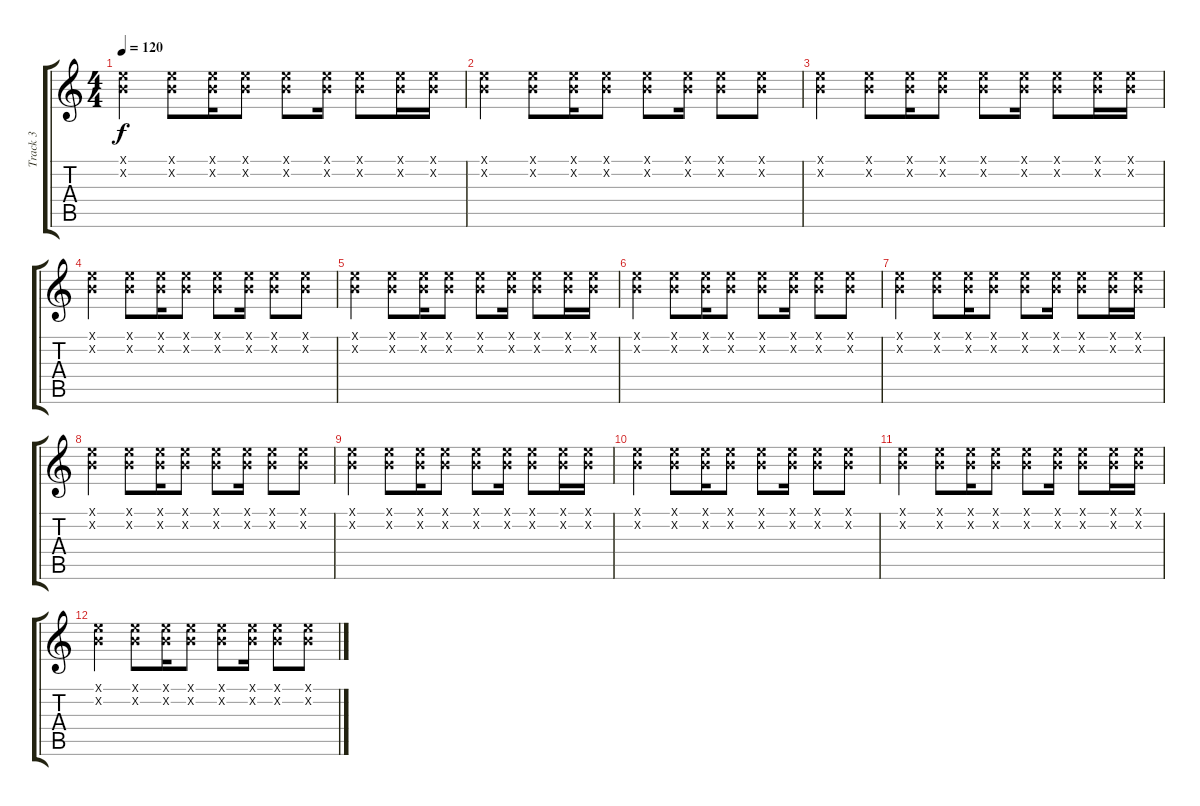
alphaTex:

\track ("Track 3" "Track 3") {instrument acousticguitarsteel}
\staff {score tabs}
\tuning (E4 B3 G3 D3 A2 E2) {hide}
\ts (4 4)
\tempo 120
\clef g2
\ks c
(0.1{x} 0.2{x}).4{dy f} (0.1{x} 0.2{x}).8 (0.1{x} 0.2{x}).16 (0.1{x} 0.2{x}).8 (0.1{x} 0.2{x}).8 (0.1{x} 0.2{x}).16 (0.1{x} 0.2{x}).8 (0.1{x} 0.2{x}).16 (0.1{x} 0.2{x}).16 |
(0.1{x} 0.2{x}).4 (0.1{x} 0.2{x}).8 (0.1{x} 0.2{x}).16 (0.1{x} 0.2{x}).8 (0.1{x} 0.2{x}).8 (0.1{x} 0.2{x}).16 (0.1{x} 0.2{x}).8 (0.1{x} 0.2{x}).8 |
(0.1{x} 0.2{x}).4 (0.1{x} 0.2{x}).8 (0.1{x} 0.2{x}).16 (0.1{x} 0.2{x}).8 (0.1{x} 0.2{x}).8 (0.1{x} 0.2{x}).16 (0.1{x} 0.2{x}).8 (0.1{x} 0.2{x}).16 (0.1{x} 0.2{x}).16 |
(0.1{x} 0.2{x}).4 (0.1{x} 0.2{x}).8 (0.1{x} 0.2{x}).16 (0.1{x} 0.2{x}).8 (0.1{x} 0.2{x}).8 (0.1{x} 0.2{x}).16 (0.1{x} 0.2{x}).8 (0.1{x} 0.2{x}).8 |
(0.1{x} 0.2{x}).4 (0.1{x} 0.2{x}).8 (0.1{x} 0.2{x}).16 (0.1{x} 0.2{x}).8 (0.1{x} 0.2{x}).8 (0.1{x} 0.2{x}).16 (0.1{x} 0.2{x}).8 (0.1{x} 0.2{x}).16 (0.1{x} 0.2{x}).16 |
(0.1{x} 0.2{x}).4 (0.1{x} 0.2{x}).8 (0.1{x} 0.2{x}).16 (0.1{x} 0.2{x}).8 (0.1{x} 0.2{x}).8 (0.1{x} 0.2{x}).16 (0.1{x} 0.2{x}).8 (0.1{x} 0.2{x}).8 |
(0.1{x} 0.2{x}).4 (0.1{x} 0.2{x}).8 (0.1{x} 0.2{x}).16 (0.1{x} 0.2{x}).8 (0.1{x} 0.2{x}).8 (0.1{x} 0.2{x}).16 (0.1{x} 0.2{x}).8 (0.1{x} 0.2{x}).16 (0.1{x} 0.2{x}).16 |
(0.1{x} 0.2{x}).4 (0.1{x} 0.2{x}).8 (0.1{x} 0.2{x}).16 (0.1{x} 0.2{x}).8 (0.1{x} 0.2{x}).8 (0.1{x} 0.2{x}).16 (0.1{x} 0.2{x}).8 (0.1{x} 0.2{x}).8 |
(0.1{x} 0.2{x}).4 (0.1{x} 0.2{x}).8 (0.1{x} 0.2{x}).16 (0.1{x} 0.2{x}).8 (0.1{x} 0.2{x}).8 (0.1{x} 0.2{x}).16 (0.1{x} 0.2{x}).8 (0.1{x} 0.2{x}).16 (0.1{x} 0.2{x}).16 |
(0.1{x} 0.2{x}).4 (0.1{x} 0.2{x}).8 (0.1{x} 0.2{x}).16 (0.1{x} 0.2{x}).8 (0.1{x} 0.2{x}).8 (0.1{x} 0.2{x}).16 (0.1{x} 0.2{x}).8 (0.1{x} 0.2{x}).8 |
(0.1{x} 0.2{x}).4 (0.1{x} 0.2{x}).8 (0.1{x} 0.2{x}).16 (0.1{x} 0.2{x}).8 (0.1{x} 0.2{x}).8 (0.1{x} 0.2{x}).16 (0.1{x} 0.2{x}).8 (0.1{x} 0.2{x}).16 (0.1{x} 0.2{x}).16 |
(0.1{x} 0.2{x}).4 (0.1{x} 0.2{x}).8 (0.1{x} 0.2{x}).16 (0.1{x} 0.2{x}).8 (0.1{x} 0.2{x}).8 (0.1{x} 0.2{x}).16 (0.1{x} 0.2{x}).8 (0.1{x} 0.2{x}).8
